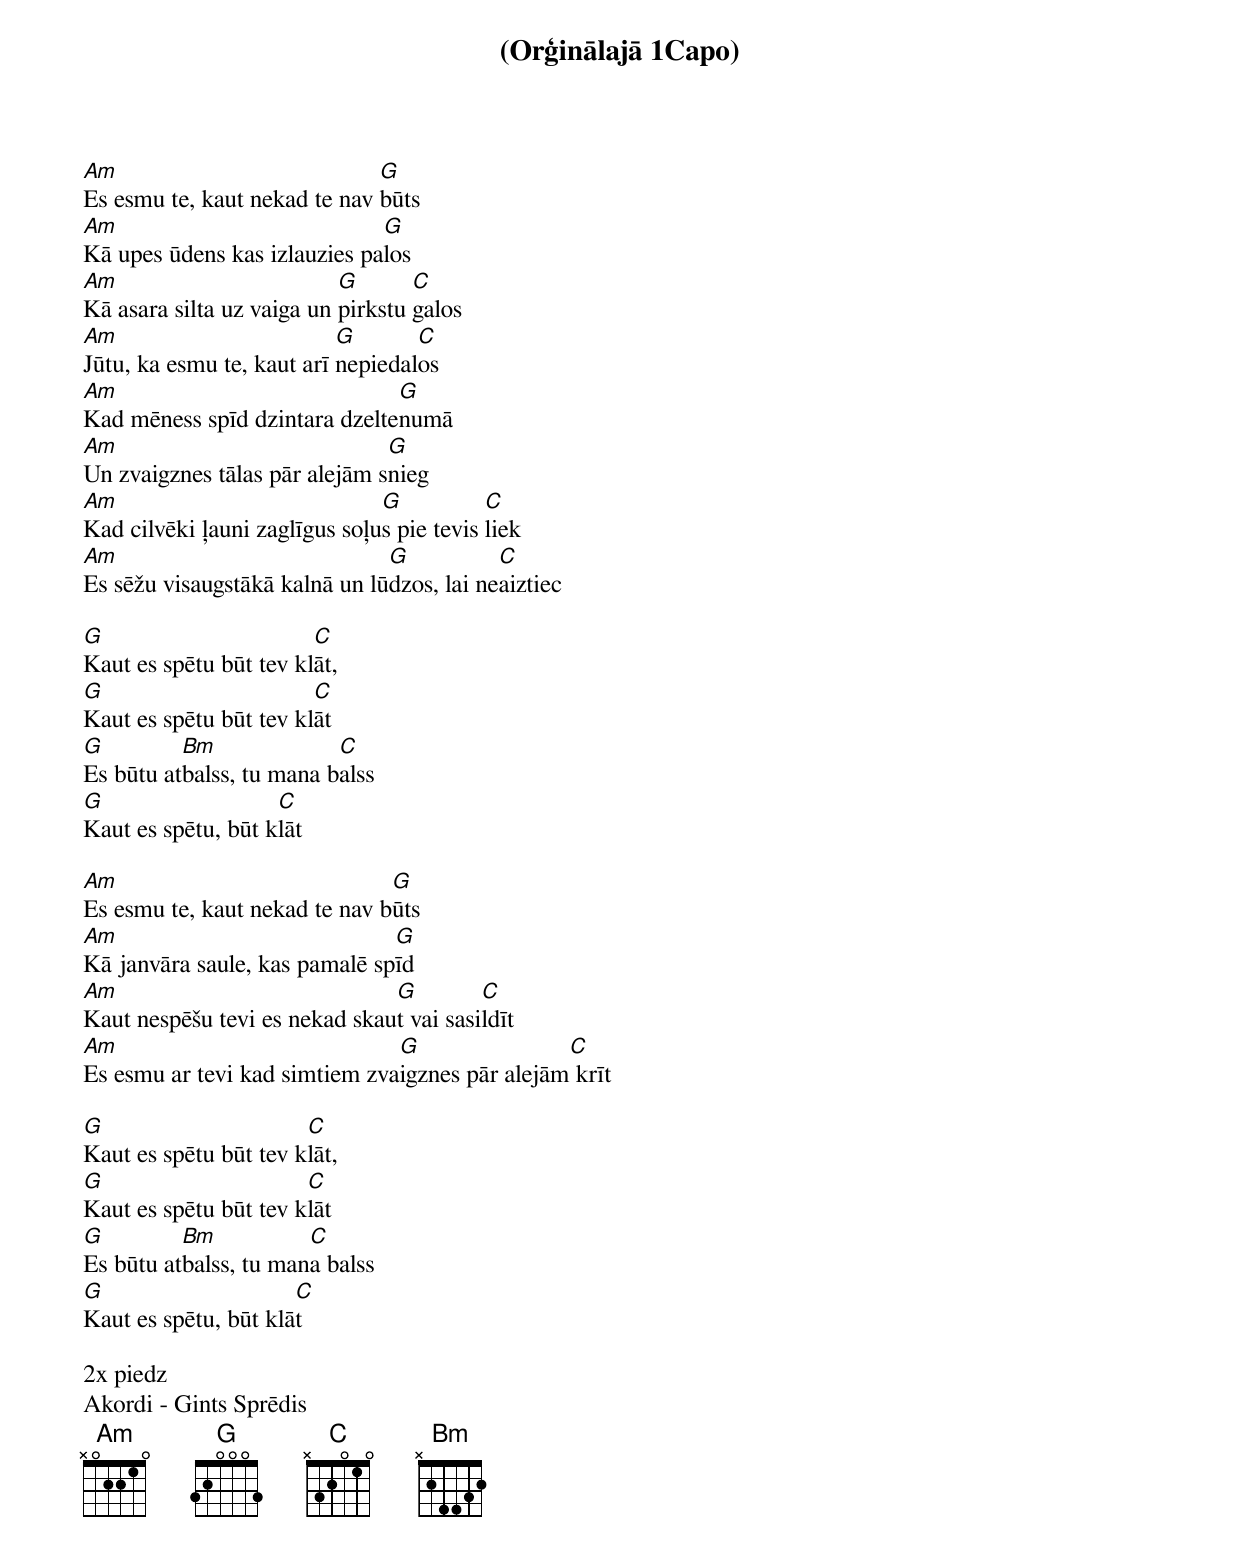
(Orģinālajā 1Capo)
Am                            G
Es esmu te, kaut nekad te nav būts
Am                            G
Kā upes ūdens kas izlauzies palos
Am                         G       C
Kā asara silta uz vaiga un pirkstu galos
Am                         G       C
Jūtu, ka esmu te, kaut arī nepiedalos
Am                             G
Kad mēness spīd dzintara dzeltenumā
Am                             G
Un zvaigznes tālas pār alejām snieg
Am                             G           C
Kad cilvēki ļauni zaglīgus soļus pie tevis liek
Am                             G           C
Es sēžu visaugstākā kalnā un lūdzos, lai neaiztiec

G                       C
Kaut es spētu būt tev klāt,
G                       C
Kaut es spētu būt tev klāt
G         Bm              C
Es būtu atbalss, tu mana balss
G                   C
Kaut es spētu, būt klāt

Am                             G
Es esmu te, kaut nekad te nav būts
Am                             G
Kā janvāra saule, kas pamalē spīd
Am                             G         C
Kaut nespēšu tevi es nekad skaut vai sasildīt
Am                             G                C
Es esmu ar tevi kad simtiem zvaigznes pār alejām krīt

G                      C
Kaut es spētu būt tev klāt,
G                      C
Kaut es spētu būt tev klāt
G         Bm           C
Es būtu atbalss, tu mana balss
G                     C
Kaut es spētu, būt klāt

2x piedz
Akordi - Gints Sprēdis
